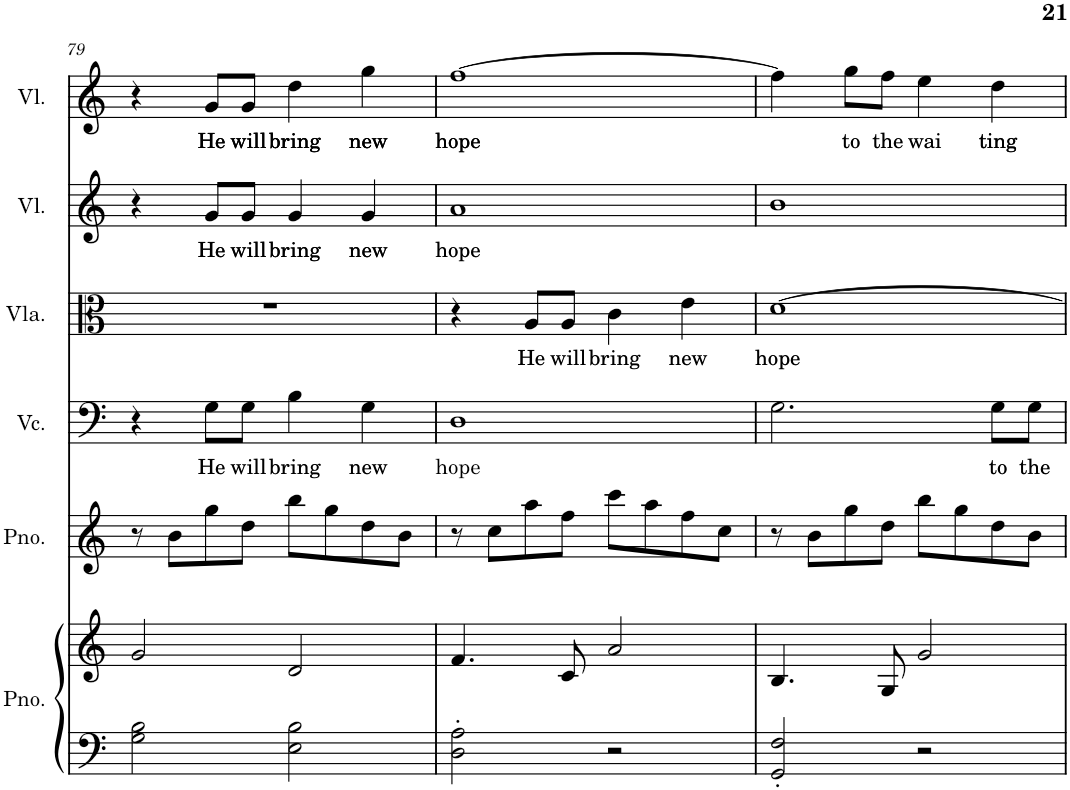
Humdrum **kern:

**kern	**kern	**kern	**kern	**text	**kern	**text	**kern	**text	**kern	**text
*part6	*part6	*part5	*part4	*part4	*part3	*part3	*part2	*part2	*part1	*part1
*staff7	*staff6	*staff5	*staff4	*staff4	*staff3	*staff3	*staff2	*staff2	*staff1	*staff1
*I"Piano, Staff-2	*	*I"Piano, Staff-1	*I"Cello, Violoncello.	*	*I"Altviool, Viola.	*	*I"Viool, Violino II.	*	*I"Viool, Violino I.	*
*I'Pno.	*	*I'Pno.	*I'Vc.	*	*I'Vla.	*	*I'Vl.	*	*I'Vl.	*
!!LO:PB:g=z
*clefF4	*clefG2	*clefG2	*clefF4	*	*clefC3	*	*clefG2	*	*clefG2	*
*k[]	*k[]	*k[]	*k[]	*	*k[]	*	*k[]	*	*k[]	*
*M2/2	*M2/2	*M2/2	*M2/2	*	*M2/2	*	*M2/2	*	*M2/2	*
=79	=79	=79	=79	=79	=79	=79	=79	=79	=79	=79
2G\ 2B\	2g/	8r	4r	.	1r	.	4r	.	4r	.
.	.	8b\L	.	.	.	.	.	.	.	.
!	!	!	!	!LO:LY:b	!	!	!	!LO:LY:b	!	!LO:LY:b
.	.	8gg\	8G\L	He	.	.	8g/L	He	8g/L	He
!	!	!	!	!LO:LY:b	!	!	!	!LO:LY:b	!	!LO:LY:b
.	.	8dd\J	8G\J	will	.	.	8g/J	will	8g/J	will
!	!	!	!	!LO:LY:b	!	!	!	!LO:LY:b	!	!LO:LY:b
2E\ 2B\	2d/	8bb\L	4B\	bring	.	.	4g/	bring	4dd\	bring
.	.	8gg\	.	.	.	.	.	.	.	.
!	!	!	!	!LO:LY:b	!	!	!	!LO:LY:b	!	!LO:LY:b
.	.	8dd\	4G\	new	.	.	4g/	new	4gg\	new
.	.	8b\J	.	.	.	.	.	.	.	.
=80	=80	=80	=80	=80	=80	=80	=80	=80	=80	=80
!	!	!	!	!LO:LY:b	!	!	!	!LO:LY:b	!	!LO:LY:b
2D\' 2A\'	4.f/	8r	1D	hope	4r	.	1a	hope	[1ff	hope
.	.	8cc\L	.	.	.	.	.	.	.	.
!	!	!	!	!	!	!LO:LY:b	!	!	!	!
.	.	8aa\	.	.	8A/L	He	.	.	.	.
!	!	!	!	!	!	!LO:LY:b	!	!	!	!
.	8c/	8ff\J	.	.	8A/J	will	.	.	.	.
!	!	!	!	!	!	!LO:LY:b	!	!	!	!
2r	2a/	8ccc\L	.	.	4c\	bring	.	.	.	.
.	.	8aa\	.	.	.	.	.	.	.	.
!	!	!	!	!	!	!LO:LY:b	!	!	!	!
.	.	8ff\	.	.	4e\	new	.	.	.	.
.	.	8cc\J	.	.	.	.	.	.	.	.
=81	=81	=81	=81	=81	=81	=81	=81	=81	=81	=81
!	!	!	!	!	!	!LO:LY:b	!	!	!	!
2GG/' 2F/'	4.B/	8r	2.G\	.	[1d	hope	1b	.	4ff\]	.
.	.	8b\L	.	.	.	.	.	.	.	.
!	!	!	!	!	!	!	!	!	!	!LO:LY:b
.	.	8gg\	.	.	.	.	.	.	8gg\L	to
!	!	!	!	!	!	!	!	!	!	!LO:LY:b
.	8G/	8dd\J	.	.	.	.	.	.	8ff\J	the
!	!	!	!	!	!	!	!	!	!	!LO:LY:b
2r	2g/	8bb\L	.	.	.	.	.	.	4ee\	wai
.	.	8gg\	.	.	.	.	.	.	.	.
!	!	!	!	!LO:LY:b	!	!	!	!	!	!LO:LY:b
.	.	8dd\	8G\L	to	.	.	.	.	4dd\	ting
!	!	!	!	!LO:LY:b	!	!	!	!	!	!
.	.	8b\J	8G\J	the	.	.	.	.	.	.
=	=	=	=	=	=	=	=	=	=	=
*-	*-	*-	*-	*-	*-	*-	*-	*-	*-	*-
